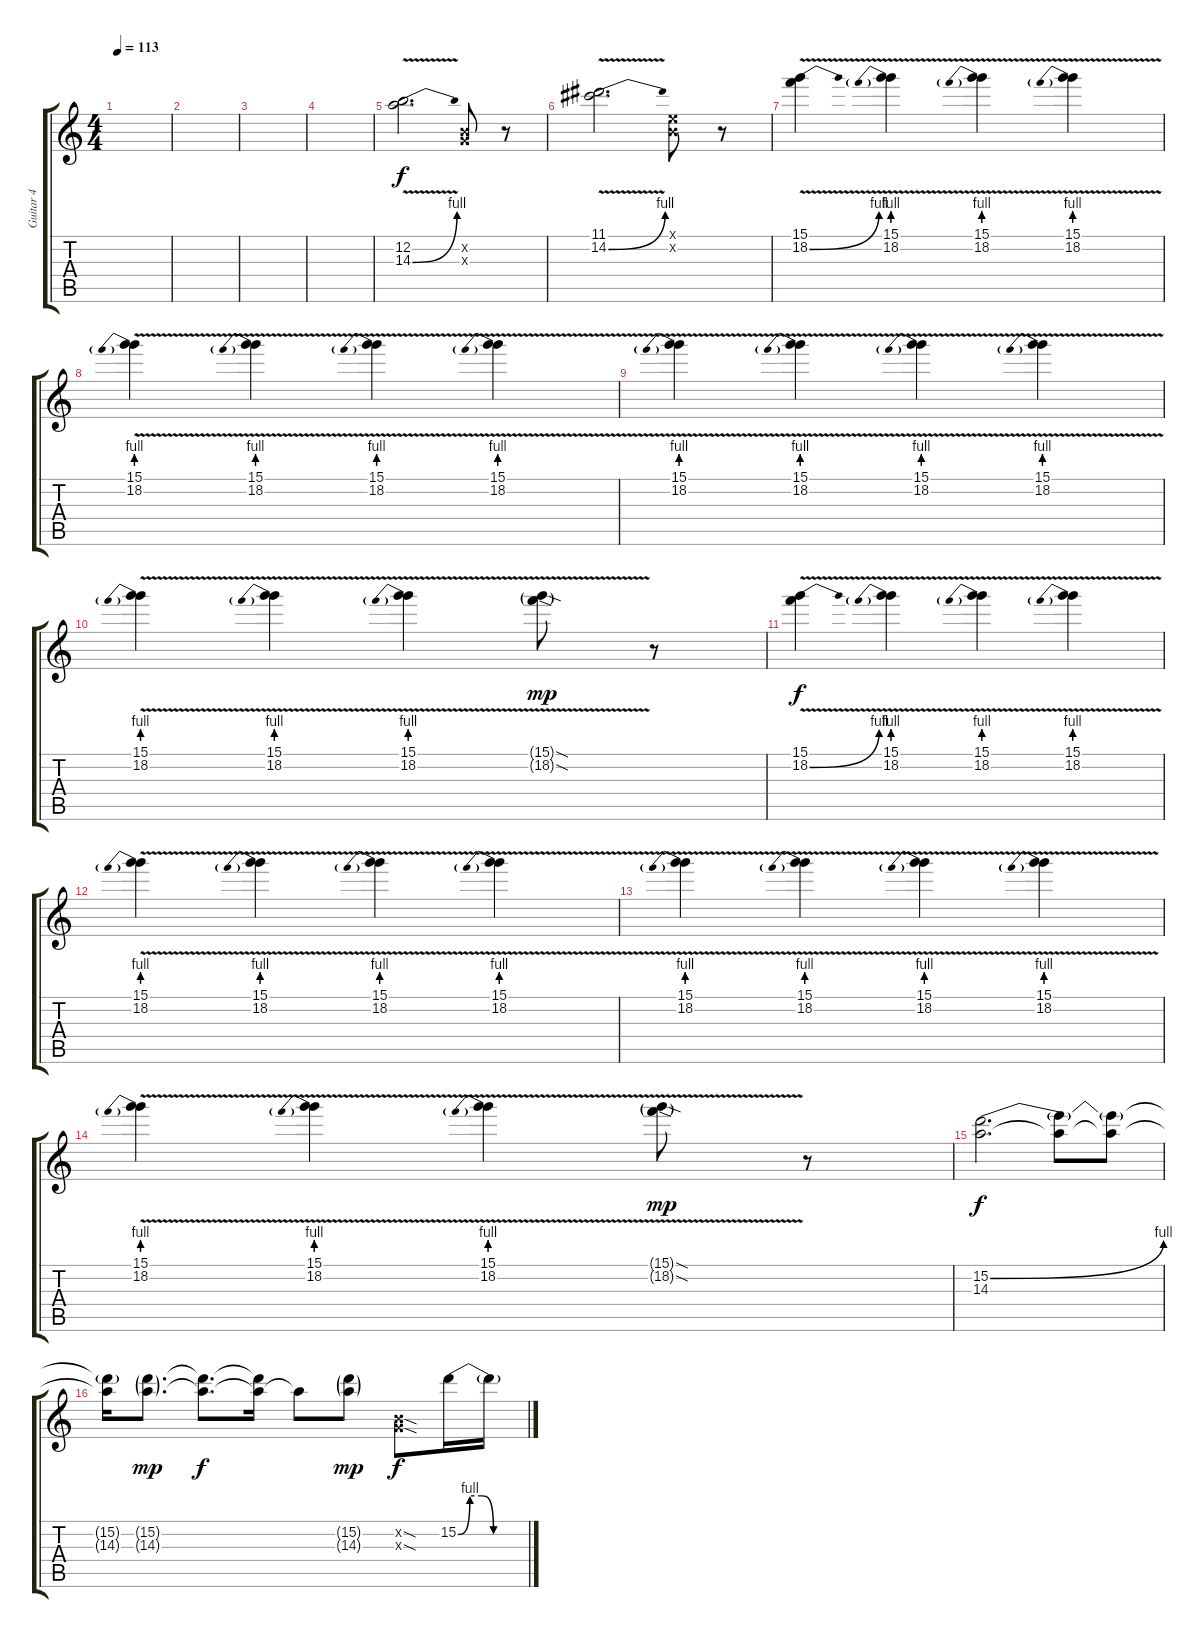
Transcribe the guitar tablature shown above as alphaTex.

\track ("Guitar 4" "Guitar 4") {instrument overdrivenguitar}
\staff {score tabs}
\tuning (E4 B3 G3 D3 A2 E2) {hide}
\ts (4 4)
\tempo 113
\clef g2
\ks c
|
|
|
|
(12.2 14.3{be (bend 0 0 60 4) v}).2{d dy f} (0.2{x} 0.3{x}).8 r.8 |
(11.1 14.2{be (bend 0 0 60 4) v}).2{d} (0.1{x} 0.2{x}).8 r.8 |
(15.1{v} 18.2{be (bend 0 0 60 4)}).4 (15.1{v} 18.2{be (prebend 0 4 60 4)}).4 (15.1{v} 18.2{be (prebend 0 4 60 4)}).4 (15.1{v} 18.2{be (prebend 0 4 60 4)}).4 |
(15.1{v} 18.2{be (prebend 0 4 60 4)}).4 (15.1{v} 18.2{be (prebend 0 4 60 4)}).4 (15.1{v} 18.2{be (prebend 0 4 60 4)}).4 (15.1{v} 18.2{be (prebend 0 4 60 4)}).4 |
(15.1{v} 18.2{be (prebend 0 4 60 4)}).4 (15.1{v} 18.2{be (prebend 0 4 60 4)}).4 (15.1{v} 18.2{be (prebend 0 4 60 4)}).4 (15.1{v} 18.2{be (prebend 0 4 60 4)}).4 |
(15.1{v} 18.2{be (prebend 0 4 60 4)}).4 (15.1{v} 18.2{be (prebend 0 4 60 4)}).4 (15.1{v} 18.2{be (prebend 0 4 60 4)}).4 (15.1{v sod g} 18.2{sod g}).8{dy mp} r.8 |
(15.1{v} 18.2{be (bend 0 0 60 4)}).4{dy f} (15.1{v} 18.2{be (prebend 0 4 60 4)}).4 (15.1{v} 18.2{be (prebend 0 4 60 4)}).4 (15.1{v} 18.2{be (prebend 0 4 60 4)}).4 |
(15.1{v} 18.2{be (prebend 0 4 60 4)}).4 (15.1{v} 18.2{be (prebend 0 4 60 4)}).4 (15.1{v} 18.2{be (prebend 0 4 60 4)}).4 (15.1{v} 18.2{be (prebend 0 4 60 4)}).4 |
(15.1{v} 18.2{be (prebend 0 4 60 4)}).4 (15.1{v} 18.2{be (prebend 0 4 60 4)}).4 (15.1{v} 18.2{be (prebend 0 4 60 4)}).4 (15.1{v} 18.2{be (prebend 0 4 60 4)}).4 |
(15.1{v} 18.2{be (prebend 0 4 60 4)}).4 (15.1{v} 18.2{be (prebend 0 4 60 4)}).4 (15.1{v} 18.2{be (prebend 0 4 60 4)}).4 (15.1{v sod g} 18.2{sod g}).8{dy mp} r.8 |
(15.2{be (bend 0 0 60 4)} 14.3).2{d dy f} (15.2{t} 14.3{t}).8 (15.2{t} 14.3{t}).8 |
(15.2{t} 14.3{t}).16 (15.2{g} 14.3{g}).8{d dy mp} (15.2{t} 14.3{t}).8{d dy f} (15.2{t} 14.3{t}).16 14.3{t}.8 (15.2{g} 14.3{g}).8{dy mp} (0.2{sod x} 0.3{sod x}).8{dy f} 15.2{be (custom 0 0 10 4 20 4 30 0 60 0)}.16 15.2{t}.16
